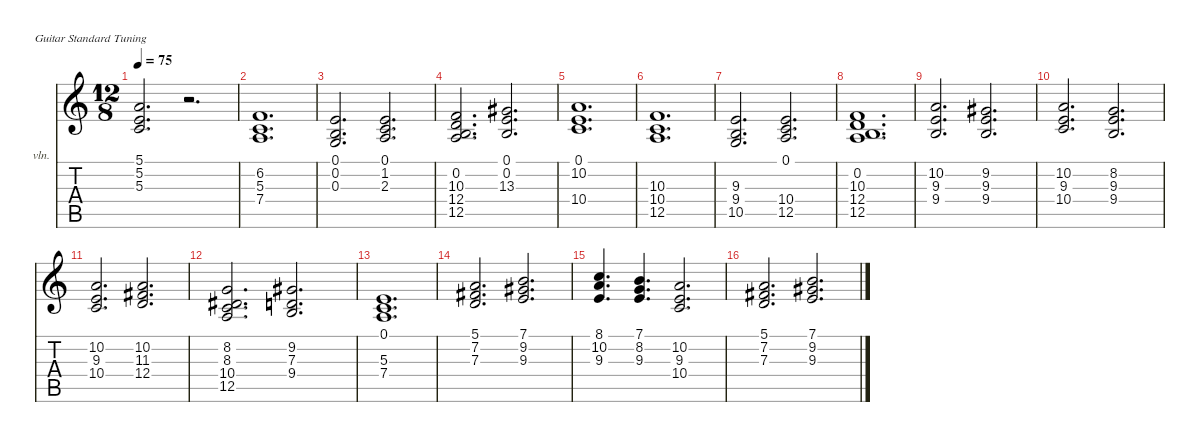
\defaultSystemsLayout 4
\hideDynamics
\bracketExtendMode nobrackets
\firstSystemTrackNameOrientation horizontal
\otherSystemsTrackNameOrientation horizontal
\track ("Keyboard 1" "vln.") {instrument stringensemble1}
\staff {score tabs}
\tuning (E4 B3 G3 D3 A2 E2)
\ts (12 8)
\tempo 75
\clef g2
\ks c
(5.1 5.2 5.3).2{d dy p beam Up} r.2{d beam Up} |
(6.2 5.3 7.4).1{d beam Up} |
(0.1 0.2 0.3).2{d beam Up} (0.1 1.2 2.3).2{d beam Up} |
(0.2 10.3 12.4 12.5).2{d beam Up} (0.1 0.2 13.3{acc #}).2{d beam Up} |
(0.1 10.2 10.4).1{d beam Up} |
(10.3 10.4 12.5).1{d beam Up} |
(9.3 9.4 10.5).2{d beam Up} (0.1 10.4 12.5).2{d beam Up} |
(0.2 10.3 12.4 12.5).1{d beam Up} |
(10.2 9.3 9.4).2{d beam Up} (9.2{acc #} 9.3 9.4).2{d beam Up} |
(10.2 9.3 10.4).2{d beam Up} (8.2 9.3 9.4).2{d beam Up} |
(10.2 9.3 10.4).2{d beam Up} (10.2 11.3{acc #} 12.4).2{d beam Up} |
(8.2 8.3{acc #} 10.4 12.5).2{d beam Up} (9.2{acc #} 7.3 9.4).2{d beam Up} |
(0.1 5.3 7.4).1{d beam Up} |
(5.1 7.2{acc #} 7.3).2{d beam Up} (7.1 9.2{acc #} 9.3).2{d beam Up} |
(8.1 10.2 9.3).4{d beam Up} (7.1 8.2 9.3).4{d beam Up} (10.2 9.3 10.4).2{d beam Up} |
(5.1 7.2{acc #} 7.3).2{d beam Up} (7.1 9.2{acc #} 9.3).2{d beam Up}
